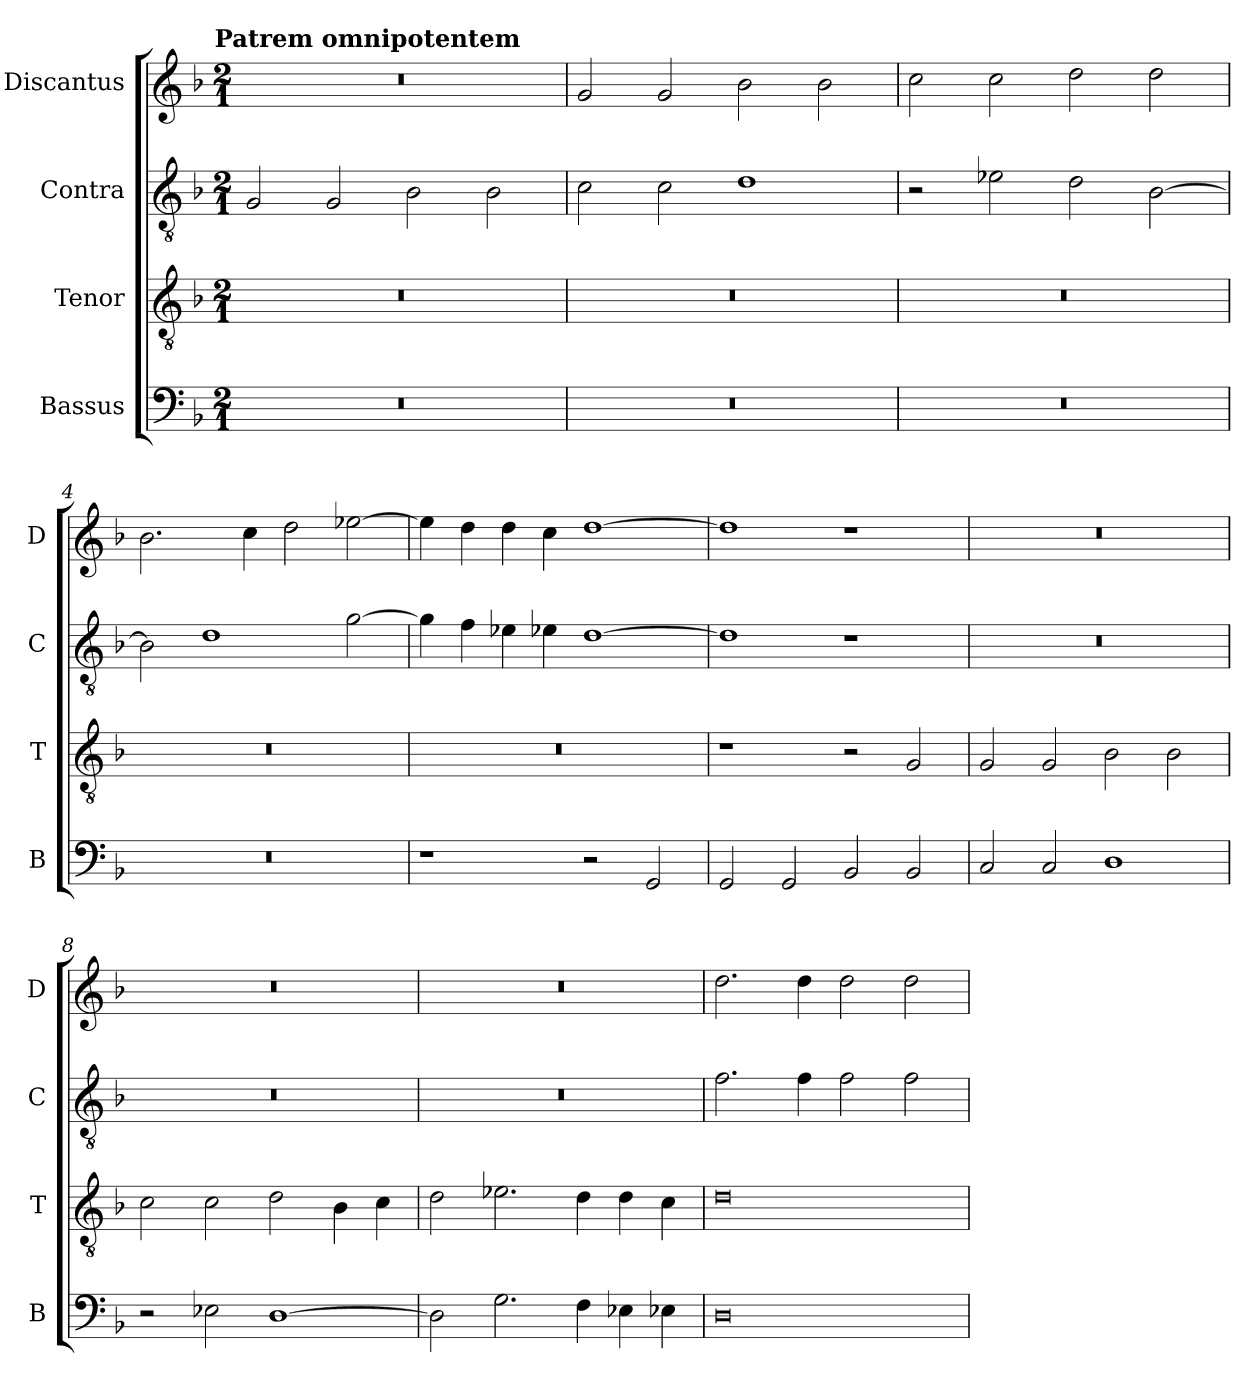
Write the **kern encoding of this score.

**kern	**kern	**kern	**kern
*part4	*part3	*part2	*part1
*staff4	*staff3	*staff2	*staff1
*I"Bassus	*I"Tenor	*I"Contra	*I"Discantus
*I'B	*I'T	*I'C	*I'D
*clefF4	*clefGv2	*clefGv2	*clefG2
*k[b-]	*k[b-]	*k[b-]	*k[b-]
!!LO:TX:omd:t=Patrem omnipotentem
*M2/1	*M2/1	*M2/1	*M2/1
=1	=1	=1	=1
0r	0r	2G/	0r
.	.	2G/	.
.	.	2B-\	.
.	.	2B-\	.
=2	=2	=2	=2
0r	0r	2c\	2g/
.	.	2c\	2g/
.	.	1d	2b-\
.	.	.	2b-\
=3	=3	=3	=3
0r	0r	2r	2cc\
.	.	2e-X\	2cc\
.	.	2d\	2dd\
.	.	[2B-\	2dd\
=4	=4	=4	=4
0r	0r	2B-\]	2.b-\
.	.	1d	.
.	.	.	4cc\
.	.	.	2dd\
.	.	[2g\	[2ee-X\
=5	=5	=5	=5
1r	0r	4g\]	4ee-\]
.	.	4f\	4dd\
.	.	4e-X\	4dd\
.	.	4e-X\	4cc\
2r	.	[1d	[1dd
2GG/	.	.	.
=6	=6	=6	=6
2GG/	1r	1d]	1dd]
2GG/	.	.	.
2BB-/	2r	1r	1r
2BB-/	2G/	.	.
=7	=7	=7	=7
2C/	2G/	0r	0r
2C/	2G/	.	.
1D	2B-\	.	.
.	2B-\	.	.
=8	=8	=8	=8
2r	2c\	0r	0r
2E-X\	2c\	.	.
[1D	2d\	.	.
.	4B-\	.	.
.	4c\	.	.
=9	=9	=9	=9
2D\]	2d\	0r	0r
2.G\	2.e-X\	.	.
4F\	4d\	.	.
4E-X\	4d\	.	.
4E-X\	4c\	.	.
=10	=10	=10	=10
0D	0d	2.f\	2.dd\
.	.	4f\	4dd\
.	.	2f\	2dd\
.	.	2f\	2dd\
=	=	=	=
*-	*-	*-	*-
